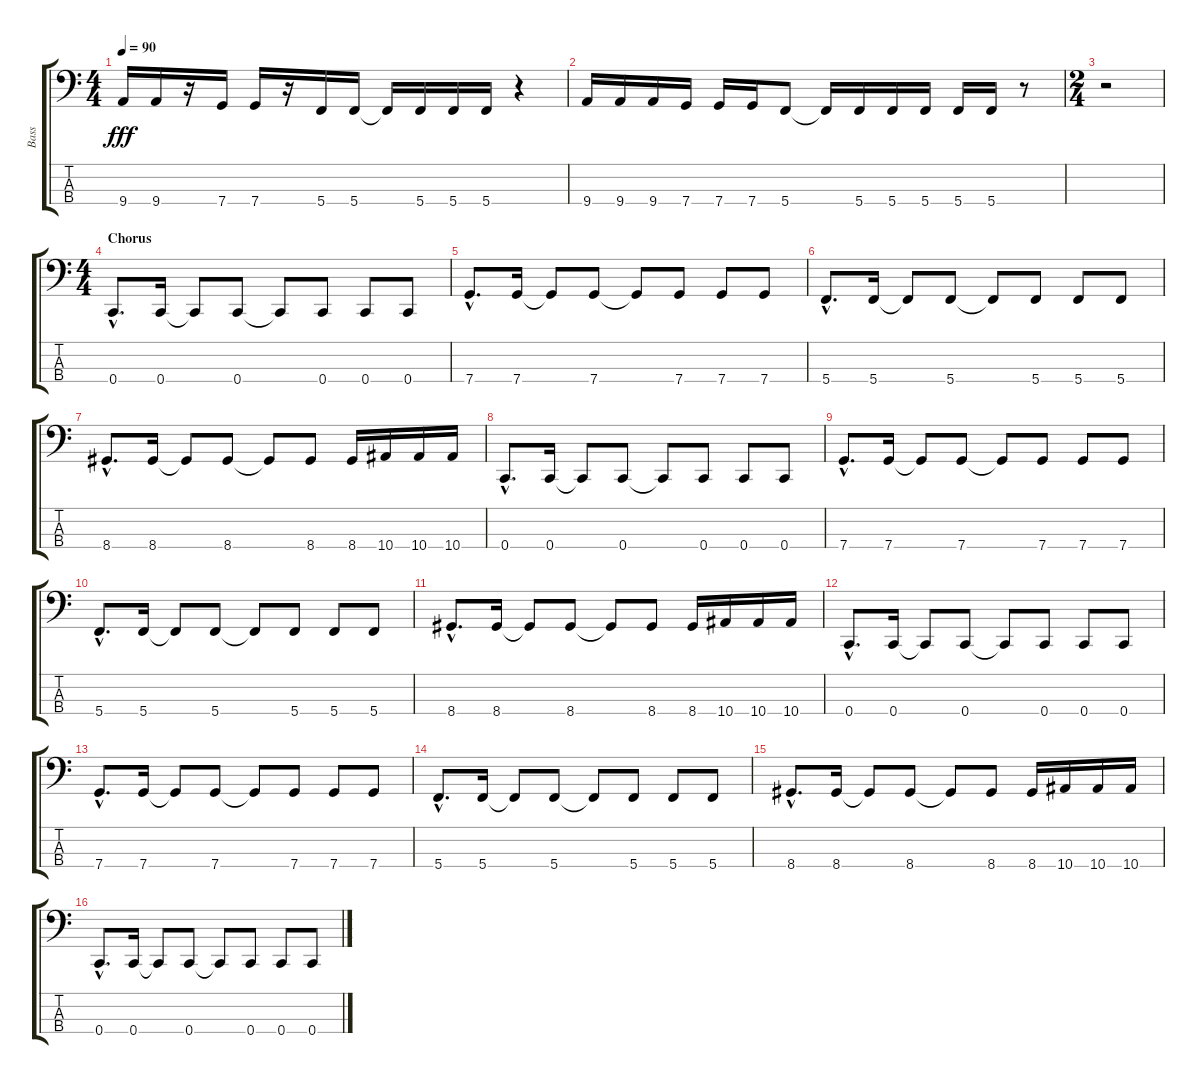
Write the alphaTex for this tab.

\track ("Bass" "Bass") {instrument electricbasspick}
\staff {score tabs}
\tuning (F2 C2 G1 C1) {hide}
\ts (4 4)
\tempo 90
\clef f4
\ks c
9.4.16{dy fff} 9.4.16 r.16 7.4.16 7.4.16 r.16 5.4.16 5.4.16 5.4{t}.16 5.4.16 5.4.16 5.4.16 r.4 |
9.4.16 9.4.16 9.4.16 7.4.16 7.4.16 7.4.16 5.4.8 5.4{t}.16 5.4.16 5.4.16 5.4.16 5.4.16 5.4.16 r.8 |
\ts (2 4)
r.2 |
\ts (4 4)
\section ("" "Chorus")
0.4{hac}.8{d} 0.4.16 0.4{t}.8 0.4.8 0.4{t}.8 0.4.8 0.4.8 0.4.8 |
7.4{hac}.8{d} 7.4.16 7.4{t}.8 7.4.8 7.4{t}.8 7.4.8 7.4.8 7.4.8 |
5.4{hac}.8{d} 5.4.16 5.4{t}.8 5.4.8 5.4{t}.8 5.4.8 5.4.8 5.4.8 |
8.4{hac}.8{d} 8.4.16 8.4{t}.8 8.4.8 8.4{t}.8 8.4.8 8.4.16 10.4.16 10.4.16 10.4.16 |
0.4{hac}.8{d} 0.4.16 0.4{t}.8 0.4.8 0.4{t}.8 0.4.8 0.4.8 0.4.8 |
7.4{hac}.8{d} 7.4.16 7.4{t}.8 7.4.8 7.4{t}.8 7.4.8 7.4.8 7.4.8 |
5.4{hac}.8{d} 5.4.16 5.4{t}.8 5.4.8 5.4{t}.8 5.4.8 5.4.8 5.4.8 |
8.4{hac}.8{d} 8.4.16 8.4{t}.8 8.4.8 8.4{t}.8 8.4.8 8.4.16 10.4.16 10.4.16 10.4.16 |
0.4{hac}.8{d} 0.4.16 0.4{t}.8 0.4.8 0.4{t}.8 0.4.8 0.4.8 0.4.8 |
7.4{hac}.8{d} 7.4.16 7.4{t}.8 7.4.8 7.4{t}.8 7.4.8 7.4.8 7.4.8 |
5.4{hac}.8{d} 5.4.16 5.4{t}.8 5.4.8 5.4{t}.8 5.4.8 5.4.8 5.4.8 |
8.4{hac}.8{d} 8.4.16 8.4{t}.8 8.4.8 8.4{t}.8 8.4.8 8.4.16 10.4.16 10.4.16 10.4.16 |
0.4{hac}.8{d} 0.4.16 0.4{t}.8 0.4.8 0.4{t}.8 0.4.8 0.4.8 0.4.8
